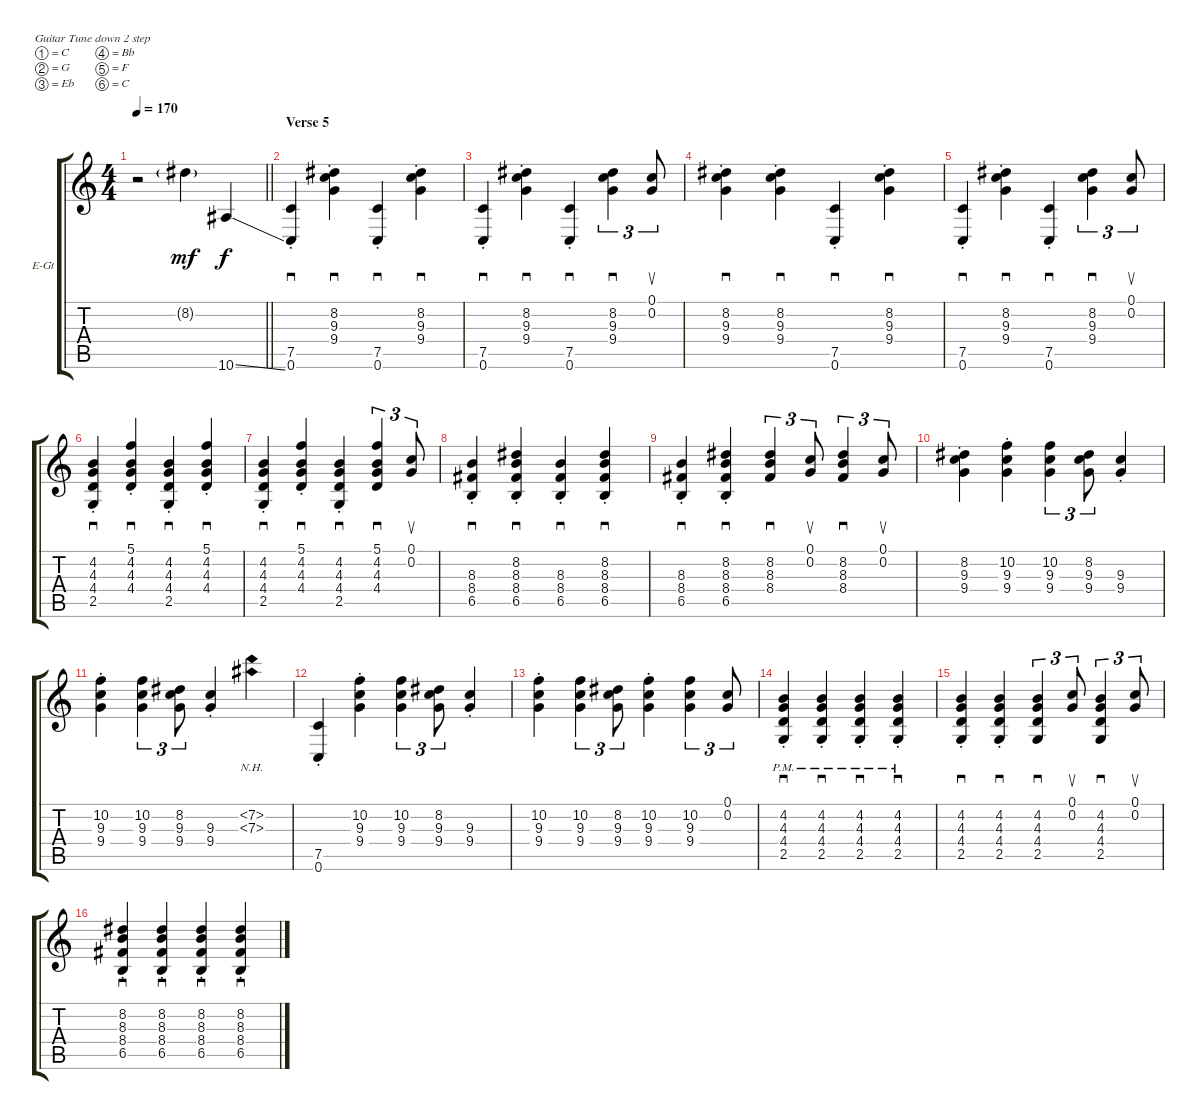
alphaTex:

\bracketExtendMode groupsimilarinstruments
\firstSystemTrackNameOrientation horizontal
\otherSystemsTrackNameOrientation horizontal
\track ("Josh Homme [Guitar2]" "E-Gt") {instrument distortionguitar}
\staff {score tabs}
\tuning (C4 G3 Eb3 Bb2 F2 C2)
\ts (4 4)
\tempo 170
\clef g2
\barLineRight lightlight
\ks c
r.2{dy f} 8.2{g}.4{dy mf} 10.6{ss}.4{dy f} |
\section ("" "Verse 5")
(7.5{st} 0.6{st}).4{sd} (8.2{st} 9.3{st} 9.4{st}).4{sd} (7.5{st} 0.6{st}).4{sd} (8.2{st} 9.3{st} 9.4{st}).4{sd} |
(7.5{st} 0.6{st}).4{sd} (8.2{st} 9.3{st} 9.4{st}).4{sd} (7.5{st} 0.6{st}).4{sd} (8.2 9.3 9.4).4{sd tu (3 2)} (0.1 0.2).8{su tu (3 2)} |
(8.2{st} 9.3{st} 9.4{st}).4{sd} (8.2{st} 9.3{st} 9.4{st}).4{sd} (7.5{st} 0.6{st}).4{sd} (8.2{st} 9.3{st} 9.4{st}).4{sd} |
(7.5{st} 0.6{st}).4{sd} (8.2{st} 9.3{st} 9.4{st}).4{sd} (7.5{st} 0.6{st}).4{sd} (8.2 9.3 9.4).4{sd tu (3 2)} (0.1 0.2).8{su tu (3 2)} |
(4.2{st} 4.3{st} 4.4{st} 2.5{st}).4{sd} (5.1{st} 4.2{st} 4.3{st} 4.4{st}).4{sd} (4.2{st} 4.3{st} 4.4{st} 2.5{st}).4{sd} (5.1{st} 4.2{st} 4.3{st} 4.4{st}).4{sd} |
(4.2{st} 4.3{st} 4.4{st} 2.5{st}).4{sd} (5.1{st} 4.2{st} 4.3{st} 4.4{st}).4{sd} (4.2{st} 4.3{st} 4.4{st} 2.5{st}).4{sd} (5.1 4.2 4.3 4.4).4{sd tu (3 2)} (0.1 0.2).8{su tu (3 2)} |
(8.3{st} 8.4{st} 6.5{st}).4{sd} (8.2{st} 8.3{st} 8.4{st} 6.5{st}).4{sd} (8.3{st} 8.4{st} 6.5{st}).4{sd} (8.2{st} 8.3{st} 8.4{st} 6.5{st}).4{sd} |
(8.3{st} 8.4{st} 6.5{st}).4{sd} (8.2{st} 8.3{st} 8.4{st} 6.5{st}).4{sd} (8.2 8.3 8.4).4{sd tu (3 2)} (0.1 0.2).8{su tu (3 2)} (8.2 8.3 8.4).4{sd tu (3 2)} (0.1 0.2).8{su tu (3 2)} |
(8.2{st} 9.3{st} 9.4{st}).4 (10.2{st} 9.3{st} 9.4{st}).4 (10.2 9.3 9.4).4{tu (3 2)} (8.2 9.3 9.4).8{tu (3 2)} (9.3{st} 9.4{st}).4 |
(10.2{st} 9.3{st} 9.4{st}).4 (10.2 9.3 9.4).4{tu (3 2)} (8.2 9.3 9.4).8{tu (3 2)} (9.3{st} 9.4{st}).4 (7.2{nh} 7.3{nh}).4 |
(7.5{st} 0.6{st}).4 (10.2{st} 9.3{st} 9.4{st}).4 (10.2 9.3 9.4).4{tu (3 2)} (8.2 9.3 9.4).8{tu (3 2)} (9.3{st} 9.4{st}).4 |
(10.2{st} 9.3{st} 9.4{st}).4 (10.2 9.3 9.4).4{tu (3 2)} (8.2 9.3 9.4).8{tu (3 2)} (10.2{st} 9.3{st} 9.4{st}).4 (10.2 9.3 9.4).4{tu (3 2)} (0.1 0.2).8{tu (3 2)} |
(4.2{pm st} 4.3{pm st} 4.4{pm st} 2.5{pm st}).4{sd} (4.2{pm st} 4.3{pm st} 4.4{pm st} 2.5{pm st}).4{sd} (4.2{pm st} 4.3{pm st} 4.4{pm st} 2.5{pm st}).4{sd} (4.2{pm st} 4.3{pm st} 4.4{pm st} 2.5{pm st}).4{sd} |
(4.2{st} 4.3{st} 4.4{st} 2.5{st}).4{sd} (4.2{st} 4.3{st} 4.4{st} 2.5{st}).4{sd} (4.2 4.3 4.4 2.5).4{sd tu (3 2)} (0.1 0.2).8{su tu (3 2)} (4.2 4.3 4.4 2.5).4{sd tu (3 2)} (0.1 0.2).8{su tu (3 2)} |
(8.2{st} 8.3{st} 8.4{st} 6.5{st}).4{sd} (8.2{st} 8.3{st} 8.4{st} 6.5{st}).4{sd} (8.2{st} 8.3{st} 8.4{st} 6.5{st}).4{sd} (8.2{st} 8.3{st} 8.4{st} 6.5{st}).4{sd}
